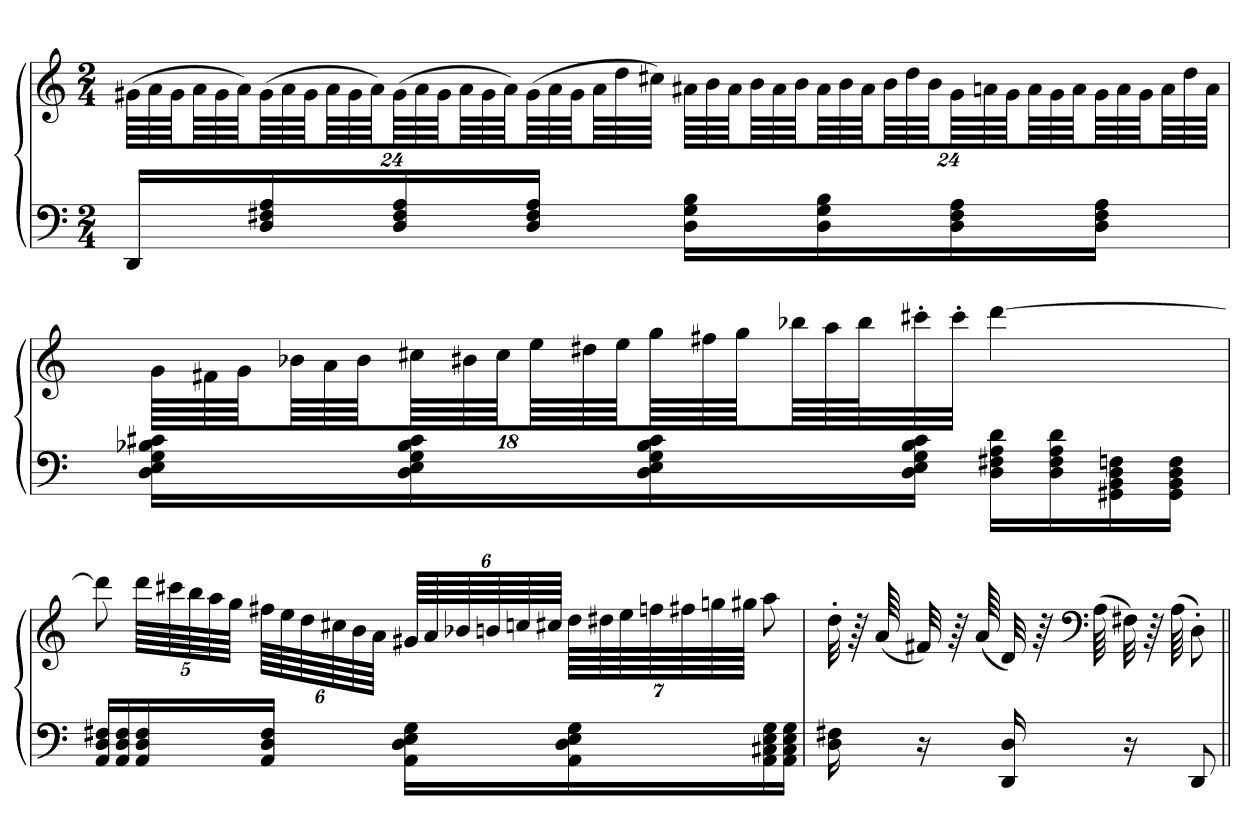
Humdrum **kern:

**kern	**kern
*part1	*part1
*staff2	*staff1
*clefF4	*clefG2
*M2/4	*M2/4
=	=
16DDLL	(96g#XLLLL
.	96a
.	96g#JJJ
.	96aLLL
.	96g#
.	96aJJJ)
16D 16F#X 16A	(96g#LLL
.	96a
.	96g#JJJ
.	96aLLL
.	96g#
.	96aJJJ)
16D 16F# 16A	(96g#LLL
.	96a
.	96g#JJJ
.	96aLLL
.	96g#
.	96aJJJ)
16D 16F# 16AJJ	(96g#LLL
.	96a
.	96g#JJJ
.	96aLLL
.	96dd
.	96cc#XJJJJ)
16D 16G 16BLL	96a#XLLLL
.	96b
.	96a#JJJ
.	96bLLL
.	96a#
.	96bJJJ
16D 16G 16B	96a#LLL
.	96b
.	96a#JJJ
.	96bLLL
.	96dd
.	96bJJJ
16D 16F# 16A	96g#LLL
.	96an
.	96g#JJJ
.	96aLLL
.	96g#
.	96aJJJ
16D 16F# 16AJJ	96g#LLL
.	96a
.	96g#JJJ
.	96aLLL
.	96dd
.	96aJJJJ
=	=
16D 16E 16G 16B-X 16c#XLL	96gLLLL
.	96f#X
.	96gJJJ
.	96b-XLLL
.	96a
.	96b-JJJ
16D 16E 16G 16B- 16c#	96cc#XLLL
.	96b#X
.	96cc#JJJ
.	96eeLLL
.	96dd#X
.	96eeJJJ
16D 16E 16G 16B- 16c#	96ggLLL
.	96ff#X
.	96ggJJJ
.	96bb-XLLL
.	96aa
.	96bb-J
16D 16E 16G 16B- 16c#JJ	32ccc#X'
.	32ccc#'JJJ
16D 16F#X 16A 16dLL	[4ddd
16D 16F# 16A 16d	.
16GG#X 16BB 16D 16Fn	.
16GG# 16BB 16D 16FJJ	.
=	=
16AA 16D 16F#XLL	8ddd]
16AA 16D 16F#	.
16AA 16D 16F#	80dddLLLL
.	80ccc#X
.	80bb
.	80aa
.	80ggJJJJ
16AA 16D 16F#JJ	96ff#XLLLL
.	96ee
.	96dd
.	96cc#X
.	96b
.	96aJJJJ
16AA 16D 16E 16GLL	96g#XLLLL
.	96a
.	96b-X
.	96bn
.	96ccn
.	96cc#XJJJJ
16AA 16D 16E 16G	112ddLLLL
.	112dd#X
.	112ee
.	112ffn
.	112ff#X
.	112ggn
.	112gg#XJJJJ
16AA 16C#X 16E 16G	8aa
16AA 16C# 16E 16GJJ	.
=	=
16D 16F#X	32dd'
.	64r
.	(64a
16r	32f#X)
.	64r
.	(64a
16DD 16D	32d)
.	64r
*	*clefF4
.	(64A
16r	32F#X)
.	64r
.	(64A
8DD	8D')
=||	=||
*-	*-
